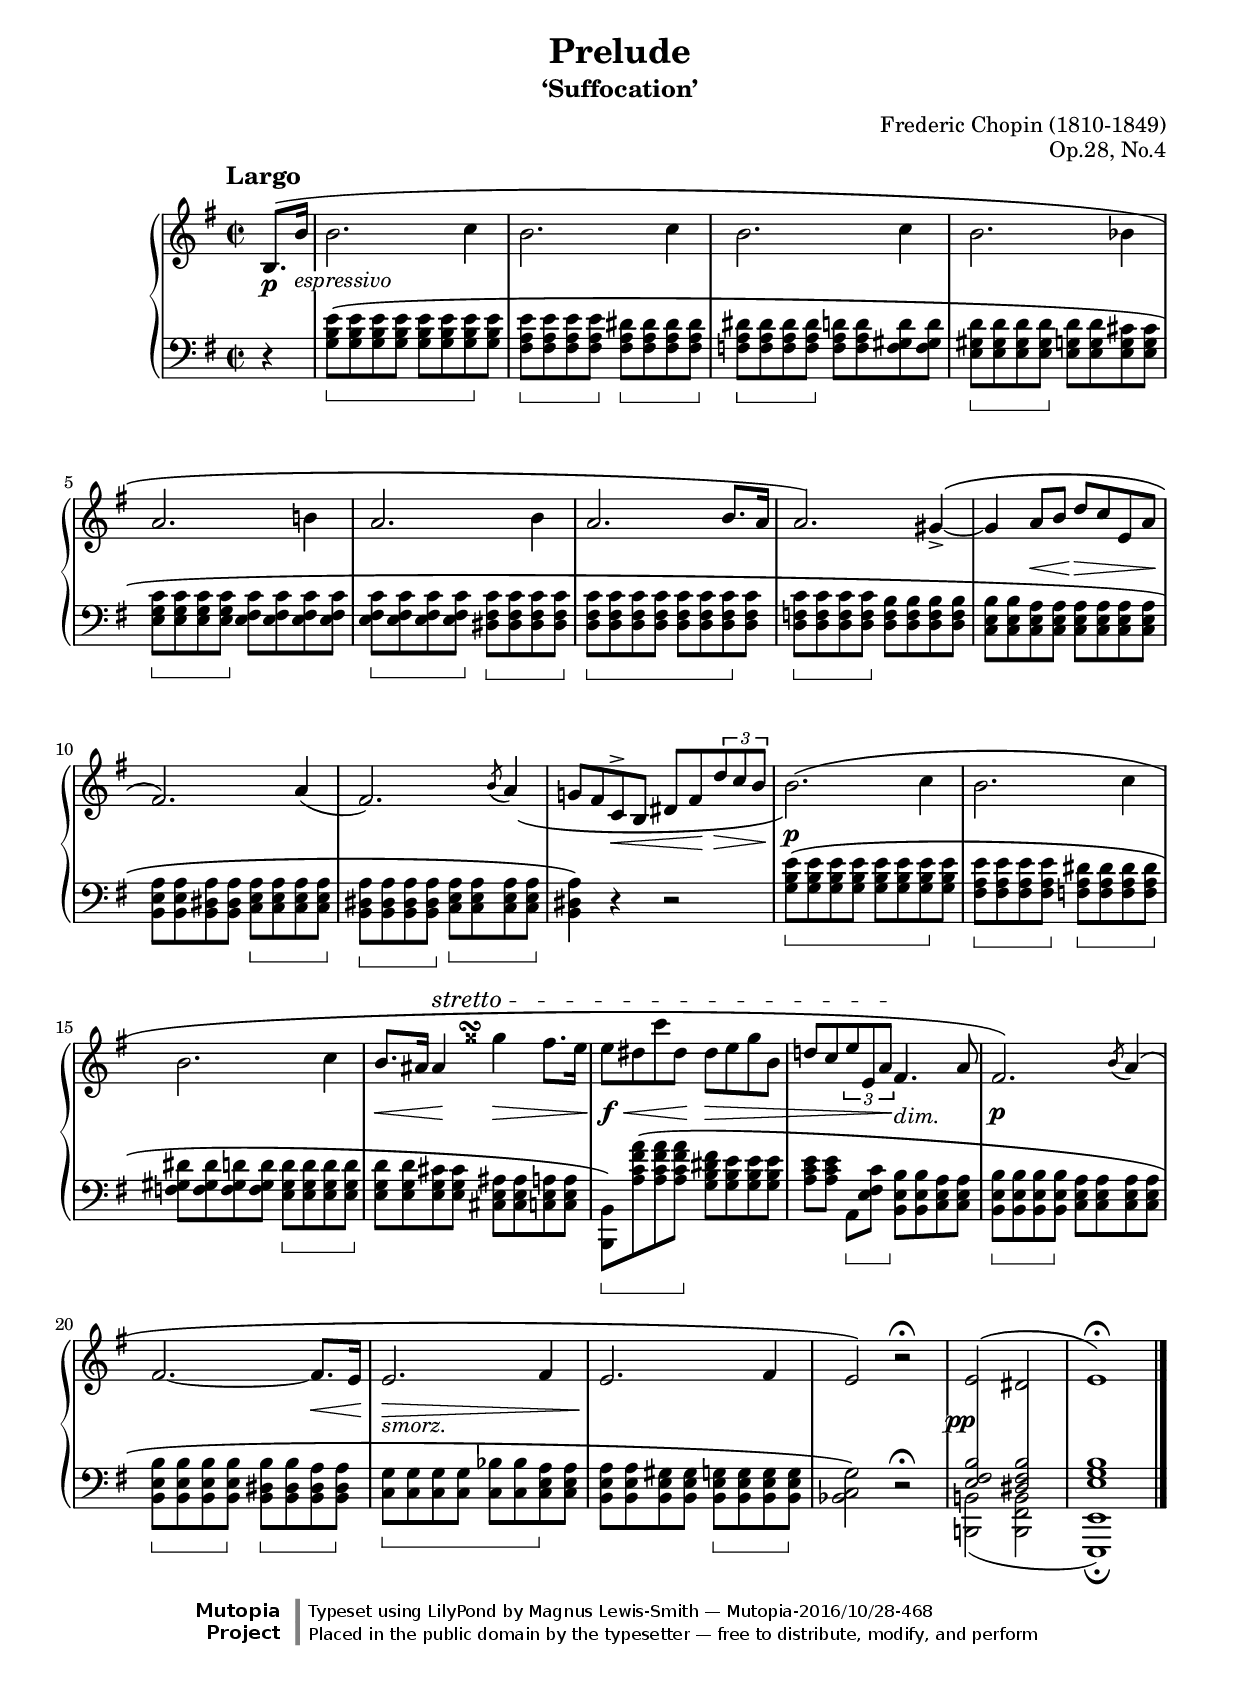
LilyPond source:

\version "2.18.2"
                             %                 "PRELUDE Op28 No4"
                             %                 by Frederic Chopin
                             %
                             %
                             
\include "english.ly"
\header {
                                % LILYPOND HEADERS
    title = "Prelude"
    subtitle = "‘Suffocation’"

    composer = "Frederic Chopin (1810-1849)"
    opus = "Op.28, No.4"
                                % MUTOPIA HEADERS
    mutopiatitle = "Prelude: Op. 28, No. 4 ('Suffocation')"
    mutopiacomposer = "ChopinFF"
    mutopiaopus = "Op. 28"
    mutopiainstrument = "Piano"
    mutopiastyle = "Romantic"
    date = "1838/39"
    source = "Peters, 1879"
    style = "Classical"
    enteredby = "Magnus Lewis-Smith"
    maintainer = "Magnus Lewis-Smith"
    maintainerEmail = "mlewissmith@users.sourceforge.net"
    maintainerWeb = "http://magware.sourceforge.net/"
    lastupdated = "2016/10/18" %-------Javier Ruiz-Alma
    
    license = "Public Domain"
    
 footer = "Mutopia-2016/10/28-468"
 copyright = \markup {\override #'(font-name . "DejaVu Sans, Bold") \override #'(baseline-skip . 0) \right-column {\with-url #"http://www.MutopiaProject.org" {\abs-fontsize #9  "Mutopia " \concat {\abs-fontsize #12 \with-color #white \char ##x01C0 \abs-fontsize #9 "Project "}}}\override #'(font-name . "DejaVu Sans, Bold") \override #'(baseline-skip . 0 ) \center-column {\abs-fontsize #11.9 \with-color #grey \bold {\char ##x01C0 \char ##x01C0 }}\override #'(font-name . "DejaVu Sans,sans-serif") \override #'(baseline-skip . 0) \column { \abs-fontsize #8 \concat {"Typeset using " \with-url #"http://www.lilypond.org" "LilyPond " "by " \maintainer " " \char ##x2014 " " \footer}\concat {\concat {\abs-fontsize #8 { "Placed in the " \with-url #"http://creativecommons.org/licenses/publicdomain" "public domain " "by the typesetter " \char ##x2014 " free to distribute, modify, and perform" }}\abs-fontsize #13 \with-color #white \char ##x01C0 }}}
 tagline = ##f
}

\paper {
    top-margin = 8\mm
    line-width = 18.5\cm
    top-markup-spacing.basic-distance = #6
    markup-system-spacing.basic-distance = #3
    top-system-spacing.basic-distance = #8
    last-bottom-spacing.padding = #1.5
    ragged-bottom = ##f
    ragged-last-bottom = ##f
}

%#(set-default-paper-size "letter")
#(set-global-staff-size 19)

barRest =  {\skip 2 |}

paperOFF = { \set Score.skipTypesetting = ##t }
paperON = { \set Score.skipTypesetting = ##f }

hidePP = \tweak #'stencil ##f \pp
ppWhiteOut = \markup { \whiteout { \dynamic "pp" } }

posBeamA = \once \override Beam.damping = #2

shpSlurA = \shape #'( ((0 . -0.3) (8 . 0.5) (0 . 1) (0 . 0))
                      ((0 . 0) (0 . 0) (-3 . -0.7) (0 . -0.7)) ) PhrasingSlur
shpSlurB = \shape #'((0 . 2.8) (0 . 1) (0 . -0.6) (0 . 0)) PhrasingSlur
shpSlurC = \shape #'( ((0.8 . 0) (0.8 . 0) (0 . 0) (0 . 0))
                      ((0 . -0.5) (0 . -0.5) (-1 . 1) (-0.5 . 2)) ) PhrasingSlur
shpSlurD = \shape #'( ((0.3 . 0) (3 . 1) (-3 . 1) (0 . 0))
                      ((0 . 0) (0 . 0.3) (0 . 0.8) (0 . -0.7)) ) PhrasingSlur

shpSlurE = \shape #'((0 . 1) (0 . 0.6) (0 . 0.5) (0 . 0)) PhrasingSlur

posScriptA = \once \override Script.extra-offset = #'(-3 . 0)
posScriptB = \once \override TextScript.extra-offset = #'(-1.8 . -2.6)
posAccidental = \once \override Staff.AccidentalPlacement #'right-padding = #1.5

playRH =  \relative c' {
    \clef treble
    \time 2/2
    \key e \minor

                                % 0
    \phrasingSlurUp
    \partial 4 \posBeamA \shpSlurA b8.\(\p b'16_\markup{ \italic \whiteout "espressivo"} |

                                % 1 - 4
    b2. c4 |
    b2. c4 |
    b2. c4 |
    b2. bf4 |

                                % 5 - 8
    a2. b!4 |
    a2. b4 |
    a2. b8. a16 |
    a2.\)
    \shpSlurB
    gs4->\(~ |

                                % 9 - 12
    gs4 << {a8 b} \\
           {s32\< s s s s s s s\!} >> d8\> c e, a\! |           %% double voice to give hairpin a nicer length
    fs2.\) a4( |
    fs2.) \acciaccatura b8 \shpSlurC a4_\( |
    g!8 fs c\<^> b ds fs\! \tuplet 3/2 {d'\> c b\!} |

                                % 13 - 15
    \shpSlurD b2.\p\)\( c4 |
    b2. c4 |
    b2. c4 |
                                % 16 - 20
    << {  b8. as16 as4 } \\
       { s16\< s s s s s\! s s } >> \posScriptA \posAccidental gss'4\turn\> fs8. e16\! |  %% double voice to give hairpin a nicer length
    %\once\override Staff.Hairpin.extra-offset = #'(0 . 2.5)
    e8\f\< ds c' ds,\! ds\> e g b, |
    \stemUp
    d! c \tupletDown \tuplet 3/2 {e e, a\! } fs4._\markup{ \italic "dim." } a8 |
    \stemNeutral
    fs2.\p\) \acciaccatura b8 a4\( |
    fs2.~ fs8.\< e16\! |

                                % 21 - 23
    e2._\markup{\italic smorz.}\> fs4 |
    e2.\! fs4 |
    e2\) r\fermata |

                                % 24 - 25
    << { 
         \posScriptB \shpSlurE e2^\(-\hidePP_\ppWhiteOut ds | e1\)\fermata
       } \\ {
         \change Staff = "lh" \stemUp
         \crossStaff { <fs, b e,>2 <b ds, fs> } | <g b e,>1
    } >>
    \bar "|."
}


playLH =  \relative c' {
    \clef bass
    \time 2/2
    \key e \minor
                                % 0
    \partial 4 r4 |

                                % 1 - 4
    <g b e>8\sustainOn\(-\hidePP <g b e>8 <g b e>8 <g b e>8 <g b e>8 <g b e>8 <g b e>8\sustainOff <g b e>8 |
    <fs a e'>\sustainOn <fs a e'> <fs a e'> <fs a e'>\sustainOff <fs a ds>\sustainOn <fs a ds> <fs a ds> <fs a ds>\sustainOff |
    <f a ds>\sustainOn <f a ds> <f a ds> <f a ds>\sustainOff <f a d> <f a d> <f gs d'> <f gs d'> |
    <e gs d'>\sustainOn <e gs d'> <e gs d'> <e gs d'>\sustainOff <e g d'> <e g d'> <e g cs> <e g cs> |

                                % 5 - 8
    <e g c>\sustainOn <e g c> <e g c> <e g c>\sustainOff <e fs c'> <e fs c'> <e fs c'> <e fs c'> |
    <e fs c'>\sustainOn <e fs c'> <e fs c'> <e fs c'>\sustainOff <ds fs c'>\sustainOn <ds fs c'> <ds fs c'> <ds fs c'>\sustainOff |
    <d fs c'>\sustainOn <d fs c'> <d fs c'> <d fs c'> <d fs c'> <d fs c'> <d fs c'>\sustainOff <d fs c'> |
    <d f c'>\sustainOn <d f c'> <d f c'> <d f c'>\sustainOff <d f b> <d f b> <d f b> <d f b> |

                                % 9 - 12
    <c e b'> <c e b'> <c e a> <c e a> <c e a> <c e a> <c e a> <c e a> |
    <b e a> <b e a> <b ds a'> <b ds a'> <c e a>\sustainOn <c e a> <c e a> <c e a>\sustainOff |
    <b ds a'>\sustainOn <b ds a'> <b ds a'> <b ds a'>\sustainOff <c e a>\sustainOn <c e a> <c e a> <c e a>\sustainOff |
    <b ds a'>4\) r r2 |

                                % 13 - 16
    <g' b e>8\sustainOn\( <g b e>8 <g b e>8 <g b e>8 <g b e>8 <g b e>8 <g b e>8\sustainOff <g b e>8 |
    <fs a e'>\sustainOn <fs a e'> <fs a e'> <fs a e'>\sustainOff <f a ds>\sustainOn <f a ds> <f a ds> <f a ds>\sustainOff |
    <f gs ds'> <f gs ds'> <f gs d'> <f gs d'> <e gs d'>\sustainOn <e gs d'> <e gs d'> <e gs d'>\sustainOff |
    <e g d'> <e g d'> <e g cs> <e g cs> <cs e as> <cs e as> <c e a> <c e a> |

                                % 17 - 20
    <b, b'>\)\sustainOn <a'' c fs a>\( <a c fs a> <a c fs a>\sustainOff <g b ds fs> <g b e> <g b e> <g b e> |
    \override Staff.PianoPedalBracket.shorten-pair = #'(0 . -2.0)
    <a c e>[ <a c e>] a,\sustainOn <e' fs c'>\sustainOff <b e b'> <b e b'> <c e a> <c e a> |
    \revert Staff.PianoPedalBracket.shorten-pair
    <b e b'>\sustainOn <b e b'> <b e b'> <b e b'>\sustainOff <c e a> <c e a> <c e a> <c e a> |
    <b e b'>\sustainOn <b e b'> <b e b'> <b e b'>\sustainOff <b ds b'>\sustainOn <b ds b'> <b ds a'> <b ds a'>\sustainOff |

                                % 21 - 23
    <c g'>\sustainOn <c g'> <c g'> <c g'> <c bf'> <c bf'> <c e a>\sustainOff <c e a> |
    <b e a> <b e a> <b e gs> <b e gs> <b e g>\sustainOn <b e g> <b e g> <b e g>\sustainOff |
    <bf c g'>2\) r\fermata |

                                % 24 - 25
        \relative b,, { \stemDown <b! b'!>2_( <b b'fs> | <e, e'>1)_\fermata | }
        
}

superMarks =  {
    \partial 4 s4^\markup{ \center-align \bold\large \raise #1 "Largo" }  |
    \repeat unfold 15 { s1 }
    \set decrescendoText = \markup { \italic "stretto" }
    \set decrescendoSpanner = #'text
    s4 s8^\> s s2 |
    s4 s s s  |
    s s s\! s |
}


scoreAll =  {
    \new PianoStaff {
        \set PianoStaff.midiInstrument = "acoustic grand"
        <<
            \context Staff = "rh" {
%                \accidentalStyle modern
                \override Staff.TextScript.staff-padding = #2
                \override Staff.DynamicLineSpanner.staff-padding = #3  % (forced-distance - 6) / 2
                \override Staff.Hairpin.minimum-length = #3
                <<
                    \playRH
                    \superMarks
                >>
            }
            \context Staff = "lh" {
%                \accidentalStyle modern
                \set Staff.pedalSustainStyle = #'bracket
                \override Staff.PianoPedalBracket.shorten-pair = #'(0 . -1.0)
                \playLH
            }
        >>
    }
}

\score
{
    
    {
        \scoreAll
    }
    \layout {
      \context {
        \PianoStaff
        \consists #Span_stem_engraver
  }
    }
    \midi {
        \tempo 4 = 56
        %% Remove the dynamics from the midi output
        \context {
            \Voice
            \remove "Dynamic_performer"
        }
    }
}

